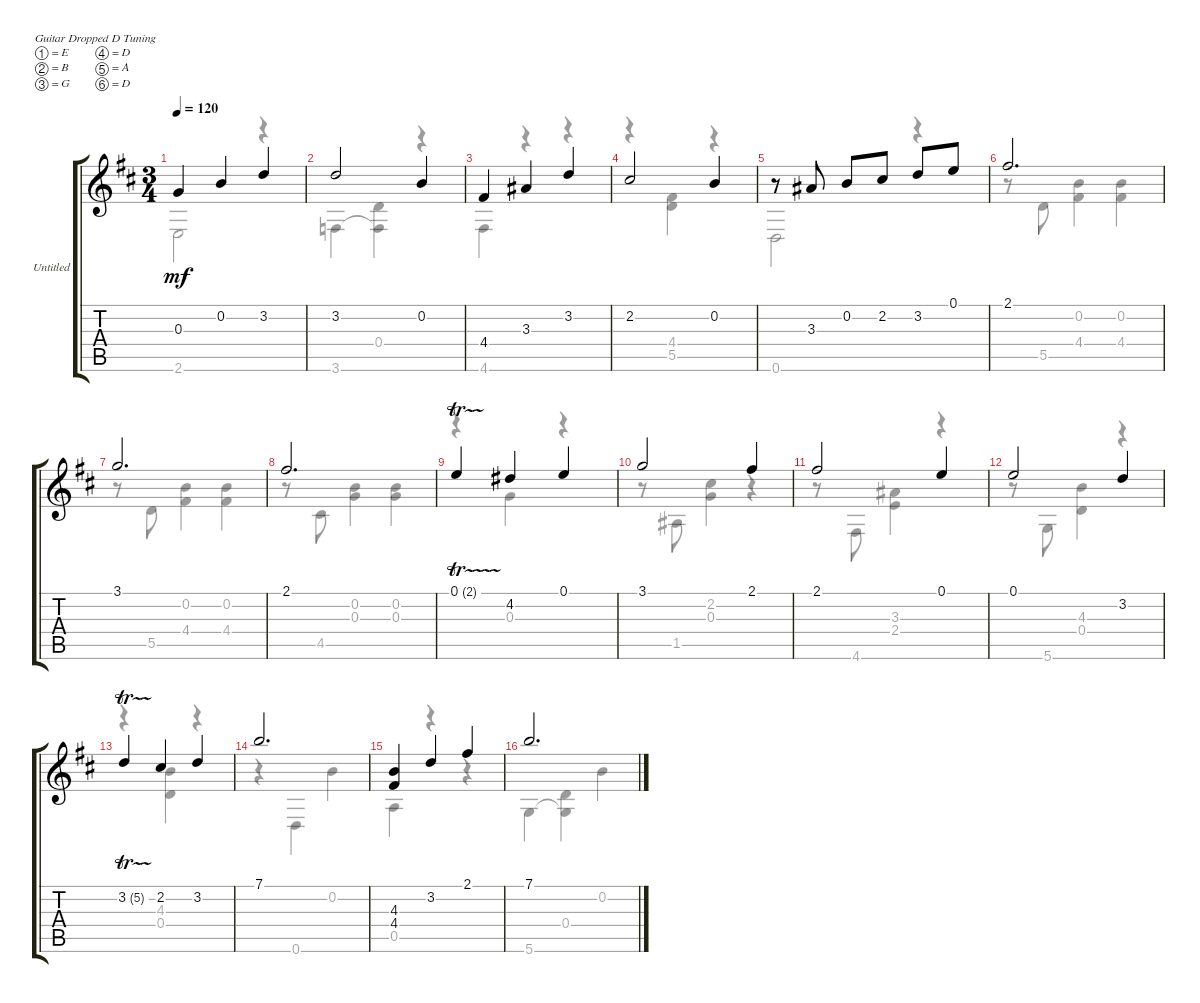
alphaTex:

\bracketExtendMode groupsimilarinstruments
\firstSystemTrackNameOrientation horizontal
\otherSystemsTrackNameOrientation horizontal
\track ("Untitled" "Untitled") {instrument acousticguitarnylon}
\staff {score tabs}
\tuning (E4 B3 G3 D3 A2 D2)
\voice
\ts (3 4)
\tempo 120
\clef g2
\ks d
0.3.4{dy mf} 0.2.4 3.2.4 |
3.2.2 0.2.4 |
4.4.4 3.3.4 3.2.4 |
2.2.2 0.2.4 |
r.8 3.3.8 0.2.8 2.2.8 3.2.8 0.1.8 |
2.1.2{d} |
3.1.2{d} |
2.1.2{d} |
0.1{tr (2 16)}.4 4.2.4 0.1.4 |
3.1.2 2.1.4 |
2.1.2 0.1.4 |
0.1.2 3.2.4 |
3.2{tr (5 16)}.4 2.2.4 3.2.4 |
7.1.2{d} |
(4.3 4.4).4 3.2.4 2.1.4 |
7.1.2{d}
\voice
\clef g2
\ottava regular
\simile none
\ks d
2.6.2{dy mf} r.4 |
3.6.4 (0.4 3.6{t}).4 r.4 |
4.6.4 r.4 r.4 |
r.4 (4.4 5.5).4 r.4 |
0.6.2 r.4 |
r.8 5.5.8 (0.2 4.4).4 (0.2 4.4).4 |
r.8 5.5.8 (0.2 4.4).4 (0.2 4.4).4 |
r.8 4.5.8 (0.2 0.3).4 (0.2 0.3).4 |
r.4 0.3.4 r.4 |
r.8 1.5.8 (2.2 0.3).4 r.4 |
r.8 4.6.8 (3.3 2.4).4 r.4 |
r.8 5.6.8 (4.3 0.4).4 r.4 |
r.4 (4.3 0.4).4 r.4 |
r.4 0.6.4 0.2.4 |
0.5.4 r.4 r.4 |
5.6.4 (0.4 5.6{t}).4 0.2.4
